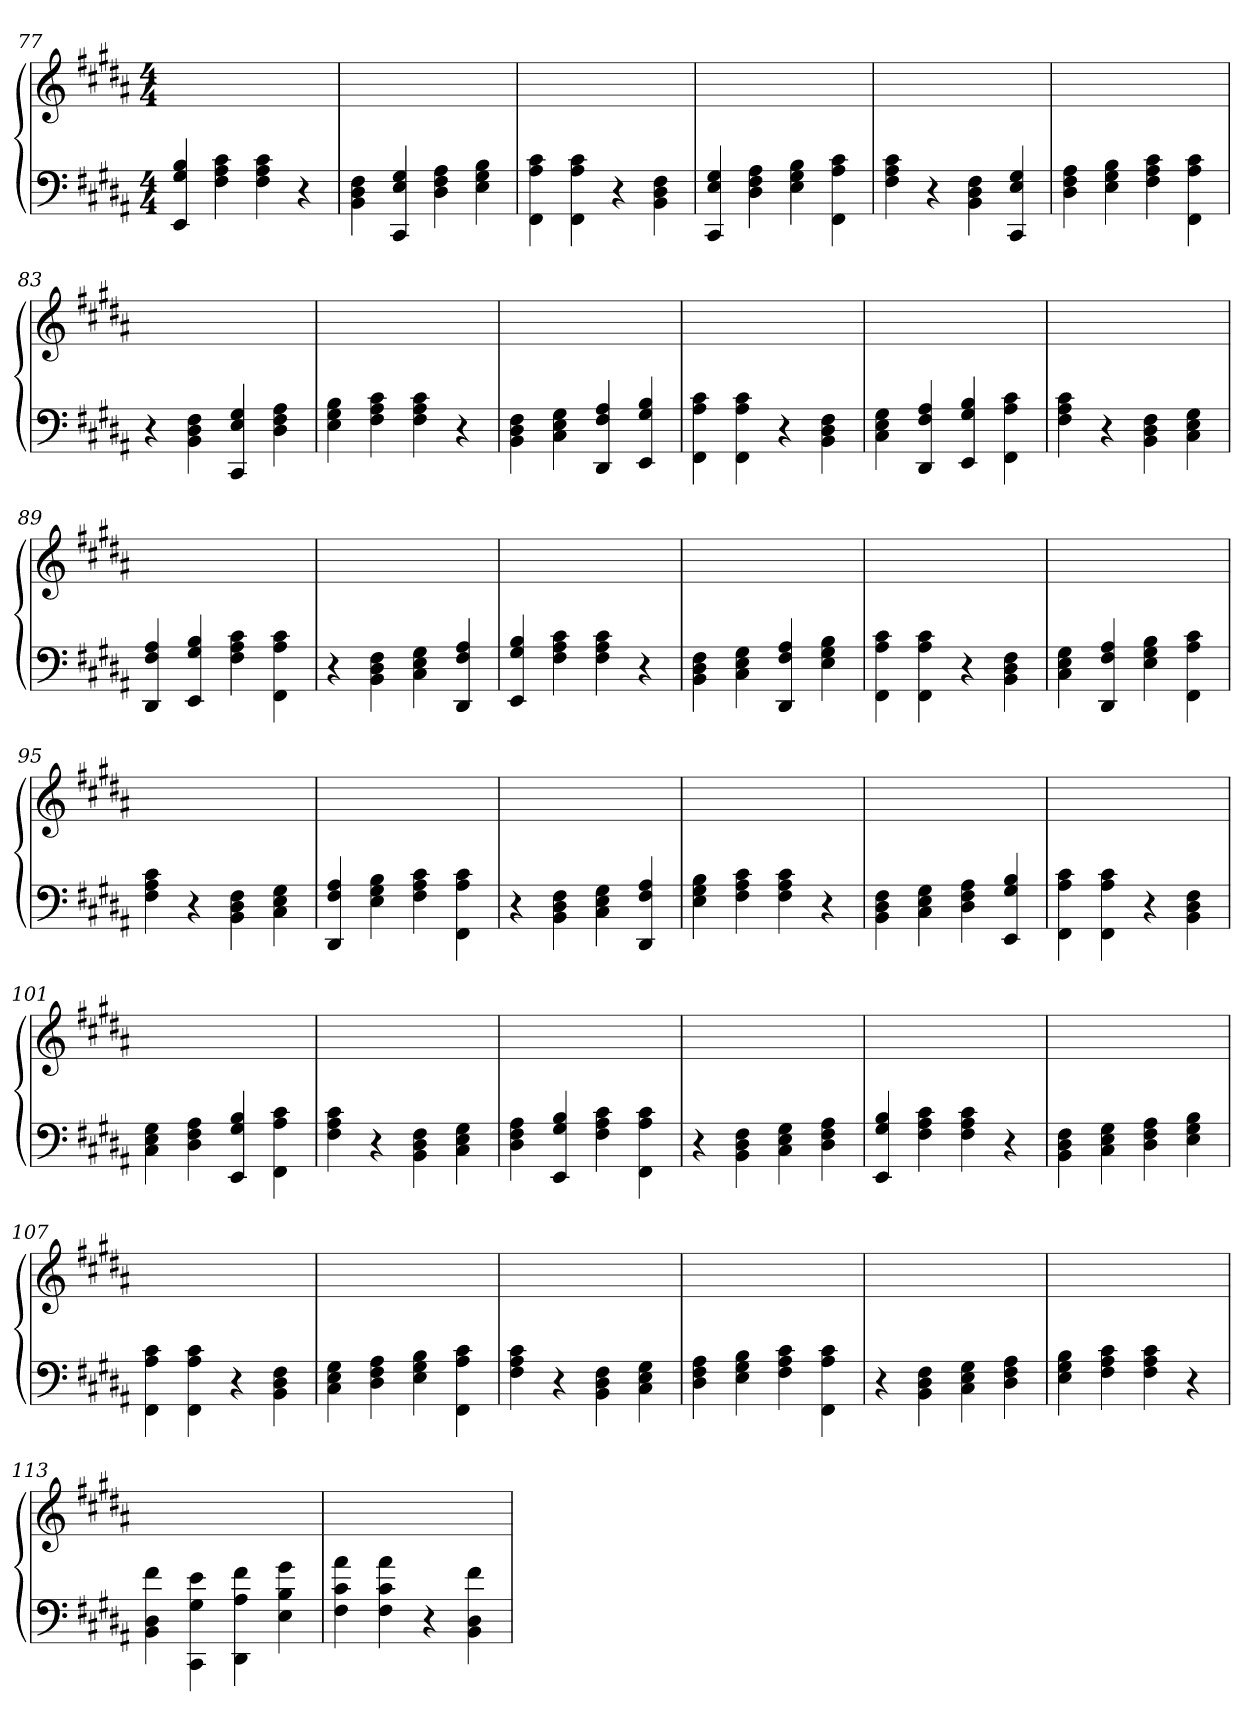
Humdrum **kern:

**kern	**kern
*part2	*part1
*staff2	*staff1
*clefF4	*clefG2
*k[f#c#g#d#a#]	*k[f#c#g#d#a#]
*B:	*B:
*M4/4	*M4/4
=77	=77
4EE 4G# 4B	1ryy
4F# 4A# 4c#	.
4F# 4A# 4c#	.
4r	.
=78	=78
4BB 4D# 4F#	1ryy
4CC# 4E 4G#	.
4D# 4F# 4A#	.
4E 4G# 4B	.
=79	=79
4FF# 4A# 4c#	1ryy
4FF# 4A# 4c#	.
4r	.
4BB 4D# 4F#	.
=80	=80
4CC# 4E 4G#	1ryy
4D# 4F# 4A#	.
4E 4G# 4B	.
4FF# 4A# 4c#	.
=81	=81
4F# 4A# 4c#	1ryy
4r	.
4BB 4D# 4F#	.
4CC# 4E 4G#	.
=82	=82
4D# 4F# 4A#	1ryy
4E 4G# 4B	.
4F# 4A# 4c#	.
4FF# 4A# 4c#	.
=83	=83
4r	1ryy
4BB 4D# 4F#	.
4CC# 4E 4G#	.
4D# 4F# 4A#	.
=84	=84
4E 4G# 4B	1ryy
4F# 4A# 4c#	.
4F# 4A# 4c#	.
4r	.
=85	=85
4BB 4D# 4F#	1ryy
4C# 4E 4G#	.
4DD# 4F# 4A#	.
4EE 4G# 4B	.
=86	=86
4FF# 4A# 4c#	1ryy
4FF# 4A# 4c#	.
4r	.
4BB 4D# 4F#	.
=87	=87
4C# 4E 4G#	1ryy
4DD# 4F# 4A#	.
4EE 4G# 4B	.
4FF# 4A# 4c#	.
=88	=88
4F# 4A# 4c#	1ryy
4r	.
4BB 4D# 4F#	.
4C# 4E 4G#	.
=89	=89
4DD# 4F# 4A#	1ryy
4EE 4G# 4B	.
4F# 4A# 4c#	.
4FF# 4A# 4c#	.
=90	=90
4r	1ryy
4BB 4D# 4F#	.
4C# 4E 4G#	.
4DD# 4F# 4A#	.
=91	=91
4EE 4G# 4B	1ryy
4F# 4A# 4c#	.
4F# 4A# 4c#	.
4r	.
=92	=92
4BB 4D# 4F#	1ryy
4C# 4E 4G#	.
4DD# 4F# 4A#	.
4E 4G# 4B	.
=93	=93
4FF# 4A# 4c#	1ryy
4FF# 4A# 4c#	.
4r	.
4BB 4D# 4F#	.
=94	=94
4C# 4E 4G#	1ryy
4DD# 4F# 4A#	.
4E 4G# 4B	.
4FF# 4A# 4c#	.
=95	=95
4F# 4A# 4c#	1ryy
4r	.
4BB 4D# 4F#	.
4C# 4E 4G#	.
=96	=96
4DD# 4F# 4A#	1ryy
4E 4G# 4B	.
4F# 4A# 4c#	.
4FF# 4A# 4c#	.
=97	=97
4r	1ryy
4BB 4D# 4F#	.
4C# 4E 4G#	.
4DD# 4F# 4A#	.
=98	=98
4E 4G# 4B	1ryy
4F# 4A# 4c#	.
4F# 4A# 4c#	.
4r	.
=99	=99
4BB 4D# 4F#	1ryy
4C# 4E 4G#	.
4D# 4F# 4A#	.
4EE 4G# 4B	.
=100	=100
4FF# 4A# 4c#	1ryy
4FF# 4A# 4c#	.
4r	.
4BB 4D# 4F#	.
=101	=101
4C# 4E 4G#	1ryy
4D# 4F# 4A#	.
4EE 4G# 4B	.
4FF# 4A# 4c#	.
=102	=102
4F# 4A# 4c#	1ryy
4r	.
4BB 4D# 4F#	.
4C# 4E 4G#	.
=103	=103
4D# 4F# 4A#	1ryy
4EE 4G# 4B	.
4F# 4A# 4c#	.
4FF# 4A# 4c#	.
=104	=104
4r	1ryy
4BB 4D# 4F#	.
4C# 4E 4G#	.
4D# 4F# 4A#	.
=105	=105
4EE 4G# 4B	1ryy
4F# 4A# 4c#	.
4F# 4A# 4c#	.
4r	.
=106	=106
4BB 4D# 4F#	1ryy
4C# 4E 4G#	.
4D# 4F# 4A#	.
4E 4G# 4B	.
=107	=107
4FF# 4A# 4c#	1ryy
4FF# 4A# 4c#	.
4r	.
4BB 4D# 4F#	.
=108	=108
4C# 4E 4G#	1ryy
4D# 4F# 4A#	.
4E 4G# 4B	.
4FF# 4A# 4c#	.
=109	=109
4F# 4A# 4c#	1ryy
4r	.
4BB 4D# 4F#	.
4C# 4E 4G#	.
=110	=110
4D# 4F# 4A#	1ryy
4E 4G# 4B	.
4F# 4A# 4c#	.
4FF# 4A# 4c#	.
=111	=111
4r	1ryy
4BB 4D# 4F#	.
4C# 4E 4G#	.
4D# 4F# 4A#	.
=112	=112
4E 4G# 4B	1ryy
4F# 4A# 4c#	.
4F# 4A# 4c#	.
4r	.
=113	=113
4BB 4D# 4f#	1ryy
4CC# 4G# 4e	.
4DD# 4A# 4f#	.
4E 4B 4g#	.
=114	=114
4F# 4c# 4a#	1ryy
4F# 4c# 4a#	.
4r	.
4BB 4D# 4f#	.
=	=
*-	*-
